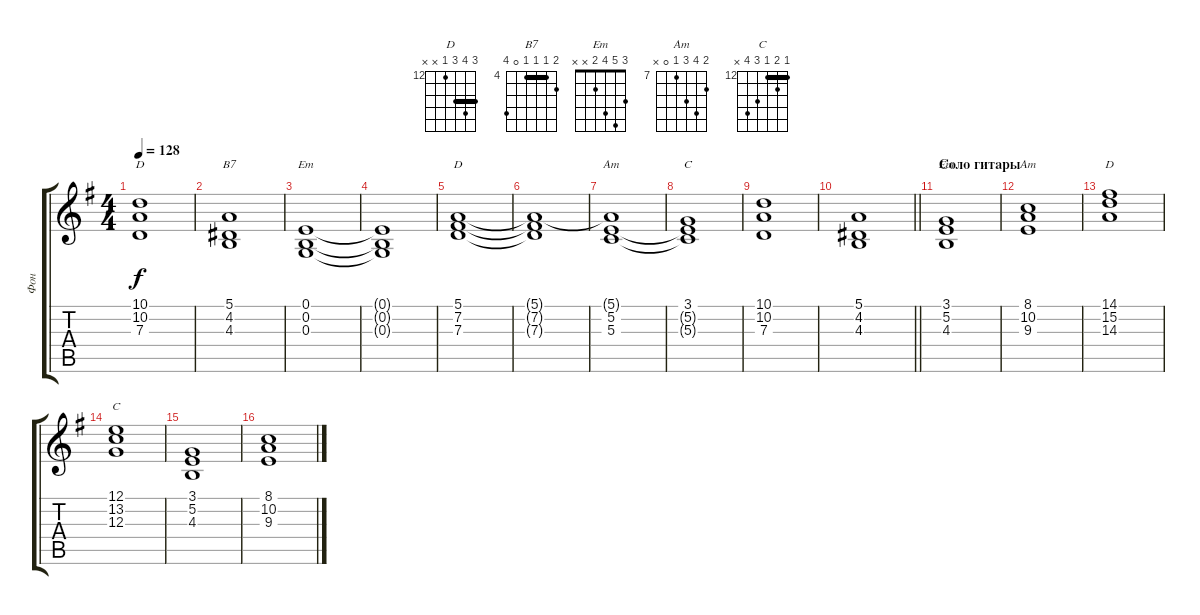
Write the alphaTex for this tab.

\track ("Фон" "Фон") {instrument pad2warm}
\staff {score tabs}
\tuning (E4 B3 G3 D3 A2 E2) {hide}
\chord ("D" 10 10 7 7 9 10) {firstfret 7 barre (7 10)}
\chord ("B7" 5 4 4 4 0 7) {firstfret 4 barre 4}
\chord ("Em" 0 0 0 2 2 0)
\chord ("D" 5 7 7 7 5 x) {firstfret 5 barre 5}
\chord ("Am" 5 5 5 7 7 5) {firstfret 5 barre 5}
\chord ("C" 3 5 5 5 3 x) {barre 3}
\chord ("Em" 3 5 4 2 x x)
\chord ("Am" 8 10 9 7 0 x) {firstfret 7}
\chord ("D" 14 15 14 12 x x) {firstfret 12 barre 14}
\chord ("C" 12 13 12 14 15 x) {firstfret 12 barre 12}
\ts (4 4)
\tempo 128
\clef g2
\ks eminor
(10.1 10.2 7.3).1{ch "D" dy f} |
(5.1 4.2 4.3).1{ch "B7"} |
(0.1 0.2 0.3).1{ch "Em"} |
(0.1{t} 0.2{t} 0.3{t}).1 |
(5.1 7.2 7.3).1{ch "D"} |
(5.1{t} 7.2{t} 7.3{t}).1 |
(5.1{t} 5.2 5.3).1{ch "Am"} |
(3.1 5.2{t} 5.3{t}).1{ch "C"} |
(10.1 10.2 7.3).1 |
\barLineRight lightlight
(5.1 4.2 4.3).1 |
\section ("" "Соло гитары")
(3.1 5.2 4.3).1{ch "Em"} |
(8.1 10.2 9.3).1{ch "Am"} |
(14.1 15.2 14.3).1{ch "D"} |
(12.1 13.2 12.3).1{ch "C"} |
(3.1 5.2 4.3).1 |
(8.1 10.2 9.3).1
